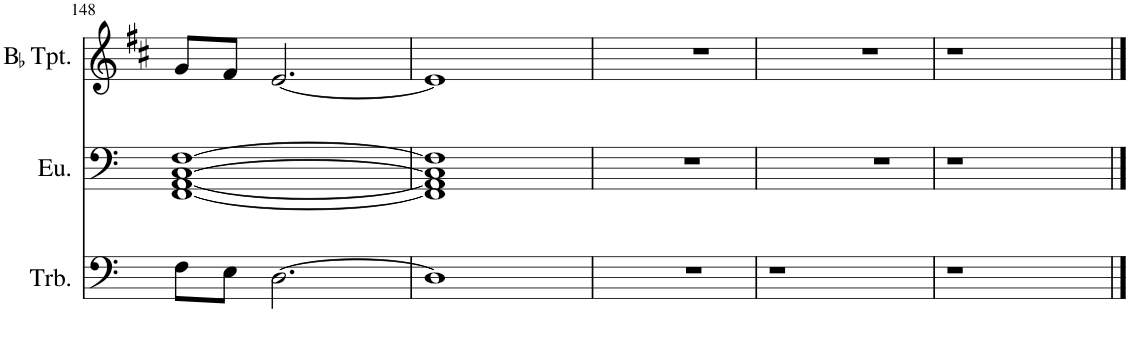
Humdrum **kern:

**kern	**kern	**kern
*part3	*part2	*part1
*staff3	*staff2	*staff1
*I"Trombone	*I"Euphonium	*I"BaccidentalFlat Trumpet
*I'Trb.	*I'Eu.	*I'BaccidentalFlat Tpt.
!!LO:PB:g=z
*clefF4	*clefF4	*clefG2
*	*	*Trd1c2
*k[]	*k[]	*k[f#c#]
*M4/4	*M4/4	*M4/4
=148	=148	=148
8F\L	[1FF [1AA [1C [1F	8g/L
8E\J	.	8f#/J
[2.D\	.	[2.e/
=149	=149	=149
1D]	1FF] 1AA] 1C] 1F]	1e]
=150	=150	=150
1r	1r	1r
=151	=151	=151
1r	1r	1r
=152	=152	=152
1r	1r	1r
==	==	==
*-	*-	*-
